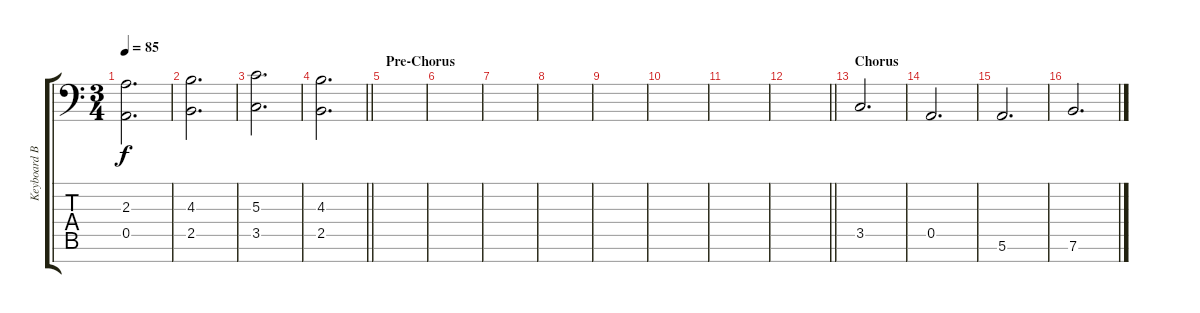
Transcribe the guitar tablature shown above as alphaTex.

\track ("Keyboard Base (Ahmed)" "Keyboard B") {instrument stringensemble1}
\staff {score tabs}
\tuning (E4 B3 G3 D3 A2 E2 A1) {hide}
\ts (3 4)
\tempo 85
\clef f4
\ks c
(2.3 0.5).2{d dy f} |
(4.3 2.5).2{d} |
(5.3 3.5).2{d} |
\barLineRight lightlight
(4.3 2.5).2{d} |
\section ("" "Pre-Chorus")
|
|
|
|
|
|
|
\barLineRight lightlight
|
\section ("" "Chorus")
3.5.2{d volume 10 instrument stringensemble1} |
0.5.2{d} |
5.6.2{d} |
7.6.2{d}
